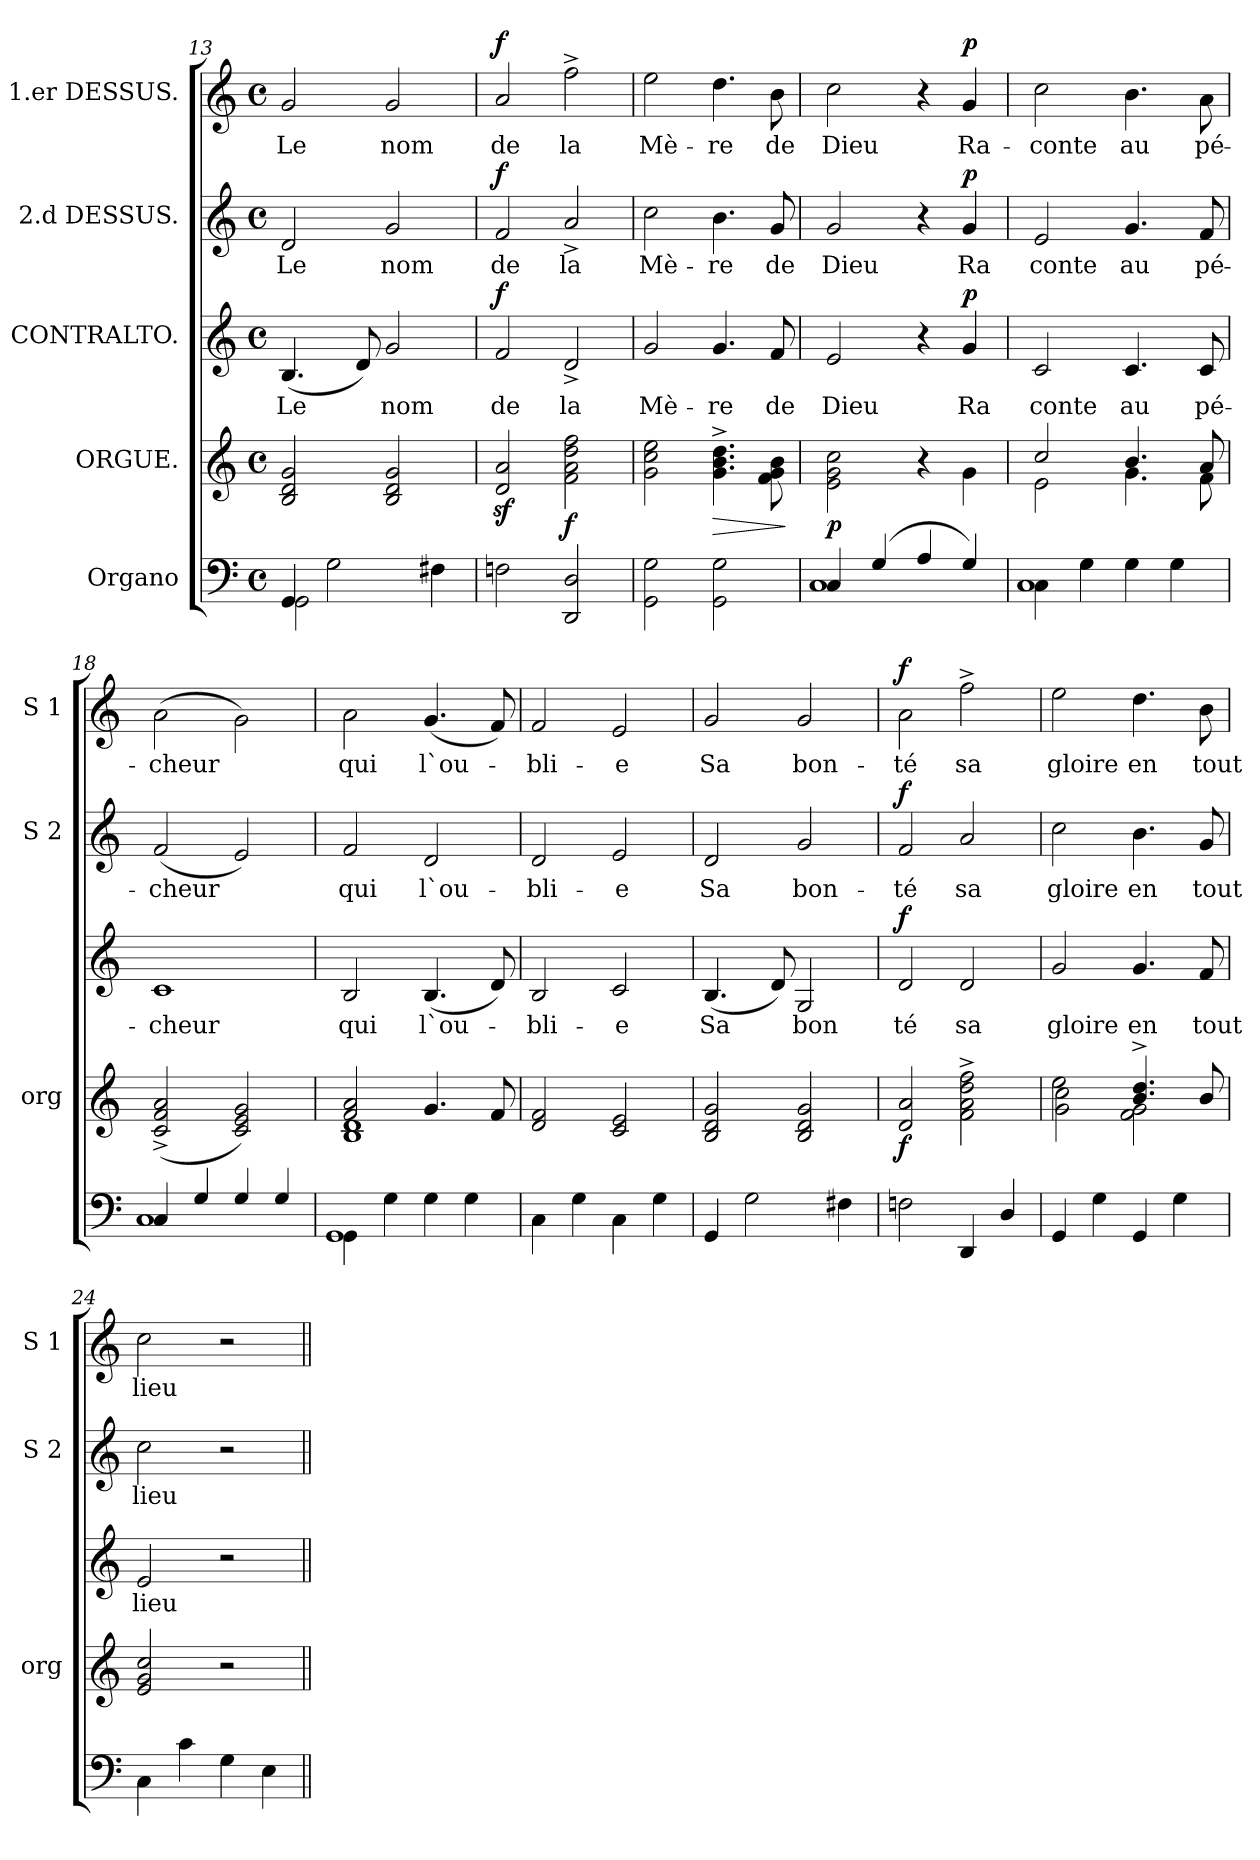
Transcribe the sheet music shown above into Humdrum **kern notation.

**kern	**kern	**dynam	**kern	**text	**dynam	**kern	**text	**dynam	**kern	**text	**dynam
*part5	*part4	*part4	*part3	*part3	*part3	*part2	*part2	*part2	*part1	*part1	*part1
*staff5	*staff4	*staff4	*staff3	*staff3	*staff3	*staff2	*staff2	*staff2	*staff1	*staff1	*staff1
*I"Organo	*I"ORGUE.	*	*I"CONTRALTO.	*	*	*I"2.d DESSUS.	*	*	*I"1.er DESSUS.	*	*
*	*I'org	*	*	*	*	*I'S 2	*	*	*I'S 1	*	*
*clefF4	*clefG2	*	*clefG2	*	*	*clefG2	*	*	*clefG2	*	*
*k[]	*k[]	*	*k[]	*	*	*k[]	*	*	*k[]	*	*
*C:	*C:	*	*C:	*	*	*C:	*	*	*C:	*	*
*M4/4	*M4/4	*	*M4/4	*	*	*M4/4	*	*	*M4/4	*	*
*met(c)	*met(c)	*	*met(c)	*	*	*met(c)	*	*	*met(c)	*	*
=13	=13	=13	=13	=13	=13	=13	=13	=13	=13	=13	=13
*^	*	*	*	*	*	*	*	*	*	*	*
4GG/	2GG\	2B/ 2d/ 2g/	.	(4.B/	Le	.	2d/	Le	.	2g/	Le	.
2G\	.	.	.	.	.	.	.	.	.	.	.	.
.	.	.	.	8d/)	.	.	.	.	.	.	.	.
.	2ryy	2B/ 2d/ 2g/	.	2g/	nom	.	2g/	nom	.	2g/	nom	.
4F#X\	.	.	.	.	.	.	.	.	.	.	.	.
*v	*v	*	*	*	*	*	*	*	*	*	*	*
=14	=14	=14	=14	=14	=14	=14	=14	=14	=14	=14	=14
!	!	!	!	!	!LO:DY:a	!	!	!LO:DY:a	!	!	!LO:DY:a
2Fn\	2dz/ 2az/	.	2f/	de	f	2f/	de	f	2a/	de	f
2DD/ 2D/	2f\ 2a\ 2dd\ 2ff\	f	2d^>/	la	.	2a^>/	la	.	2ff^\	la	.
=15	=15	=15	=15	=15	=15	=15	=15	=15	=15	=15	=15
2GG\ 2G\	2g\ 2cc\ 2ee\	.	2g/	Mè-	.	2cc\	Mè-	.	2ee\	Mè-	.
!	!	!LO:HP:b	!	!	!	!	!	!	!	!	!
2GG\ 2G\	4.g^\ 4.b^\ 4.dd^\	>	4.g/	-re	.	4.b\	-re	.	4.dd\	-re	.
.	8f\ 8g\ 8b\	.	8f/	de	.	8g/	de	.	8b\	de	.
.	.	]	.	.	.	.	.	.	.	.	.
=16	=16	=16	=16	=16	=16	=16	=16	=16	=16	=16	=16
*^	*	*	*	*	*	*	*	*	*	*	*
4C/	1C	2e\ 2g\ 2cc\	p	2e/	Dieu	.	2g/	Dieu	.	2cc\	Dieu	.
(4G/	.	.	.	.	.	.	.	.	.	.	.	.
4A/	.	4r	.	4r	.	.	4r	.	.	4r	.	.
!	!	!	!	!	!	!LO:DY:a	!	!	!LO:DY:a	!	!	!LO:DY:a
4G/)	.	4g\	.	4g/	Ra	p	4g/	Ra	p	4g/	Ra-	p
=17	=17	=17	=17	=17	=17	=17	=17	=17	=17	=17	=17	=17
*	*	*^	*	*	*	*	*	*	*	*	*	*
4C\	1C	2cc/	2e\	.	2c/	-conte	.	2e/	-conte	.	2cc\	-conte	.
4G\	.	.	.	.	.	.	.	.	.	.	.	.	.
4G\	.	4.b/	4.g\	.	4.c/	au	.	4.g/	au	.	4.b\	au	.
4G\	.	.	.	.	.	.	.	.	.	.	.	.	.
.	.	8a/	8f\	.	8c/	pé-	.	8f/	pé-	.	8a\	pé-	.
*	*	*v	*v	*	*	*	*	*	*	*	*	*	*
=18	=18	=18	=18	=18	=18	=18	=18	=18	=18	=18	=18	=18
4C/	1C	(>2c^>/ 2f^>/ 2a^>/	.	1c	-cheur	.	(>2f/	-cheur	.	(2a\	-cheur	.
4G/	.	.	.	.	.	.	.	.	.	.	.	.
4G/	.	2c/ 2e/ 2g/)	.	.	.	.	2e/)	.	.	2g\)	.	.
4G/	.	.	.	.	.	.	.	.	.	.	.	.
=19	=19	=19	=19	=19	=19	=19	=19	=19	=19	=19	=19	=19
*	*	*^	*	*	*	*	*	*	*	*	*	*
4GG\	1GG	2f/ 2a/	1B 1d	.	2B/	qui	.	2f/	qui	.	2a\	qui	.
4G\	.	.	.	.	.	.	.	.	.	.	.	.	.
4G\	.	4.g/	.	.	(>4.B/	l`ou-	.	2d/	l`ou-	.	(>4.g/	l`ou-	.
4G\	.	.	.	.	.	.	.	.	.	.	.	.	.
.	.	8f/	.	.	8d/)	.	.	.	.	.	8f/)	.	.
*v	*v	*	*	*	*	*	*	*	*	*	*	*	*
*	*v	*v	*	*	*	*	*	*	*	*	*	*
=20	=20	=20	=20	=20	=20	=20	=20	=20	=20	=20	=20
4C\	2d/ 2f/	.	2B/	-bli-	.	2d/	-bli-	.	2f/	-bli-	.
4G\	.	.	.	.	.	.	.	.	.	.	.
4C\	2c/ 2e/	.	2c/	-e	.	2e/	-e	.	2e/	-e	.
4G\	.	.	.	.	.	.	.	.	.	.	.
=21	=21	=21	=21	=21	=21	=21	=21	=21	=21	=21	=21
4GG/	2B/ 2d/ 2g/	.	(4.B/	Sa	.	2d/	Sa	.	2g/	Sa	.
2G\	.	.	.	.	.	.	.	.	.	.	.
.	.	.	8d/)	.	.	.	.	.	.	.	.
.	2B/ 2d/ 2g/	.	2G/	bon	.	2g/	bon-	.	2g/	bon-	.
4F#X\	.	.	.	.	.	.	.	.	.	.	.
=22	=22	=22	=22	=22	=22	=22	=22	=22	=22	=22	=22
!	!	!	!	!	!LO:DY:a	!	!	!LO:DY:a	!	!	!LO:DY:a
2Fn\	2d/ 2a/	f	2d/	-té	f	2f/	-té	f	2a\	-té	f
4DD/	2f^\ 2a^\ 2dd^\ 2ff^\	.	2d/	sa	.	2a/	sa	.	2ff^\	sa	.
4D/	.	.	.	.	.	.	.	.	.	.	.
=23	=23	=23	=23	=23	=23	=23	=23	=23	=23	=23	=23
*	*^	*	*	*	*	*	*	*	*	*	*
4GG/	2ee\	2g\ 2cc\	.	2g/	gloire	.	2cc\	gloire	.	2ee\	gloire	.
4G\	.	.	.	.	.	.	.	.	.	.	.	.
4GG/	4.b^/ 4.dd^/	2f\ 2g\	.	4.g/	en	.	4.b\	en	.	4.dd\	en	.
4G\	.	.	.	.	.	.	.	.	.	.	.	.
.	8b/	.	.	8f/	tout	.	8g/	tout	.	8b\	tout	.
*	*v	*v	*	*	*	*	*	*	*	*	*	*
=24	=24	=24	=24	=24	=24	=24	=24	=24	=24	=24	=24
4C\	2e/ 2g/ 2cc/	.	2e/	lieu	.	2cc\	lieu	.	2cc\	lieu	.
4c\	.	.	.	.	.	.	.	.	.	.	.
4G\	2r	.	2r	.	.	2r	.	.	2r	.	.
4E\	.	.	.	.	.	.	.	.	.	.	.
=||	=||	=||	=||	=||	=||	=||	=||	=||	=||	=||	=||
*-	*-	*-	*-	*-	*-	*-	*-	*-	*-	*-	*-
